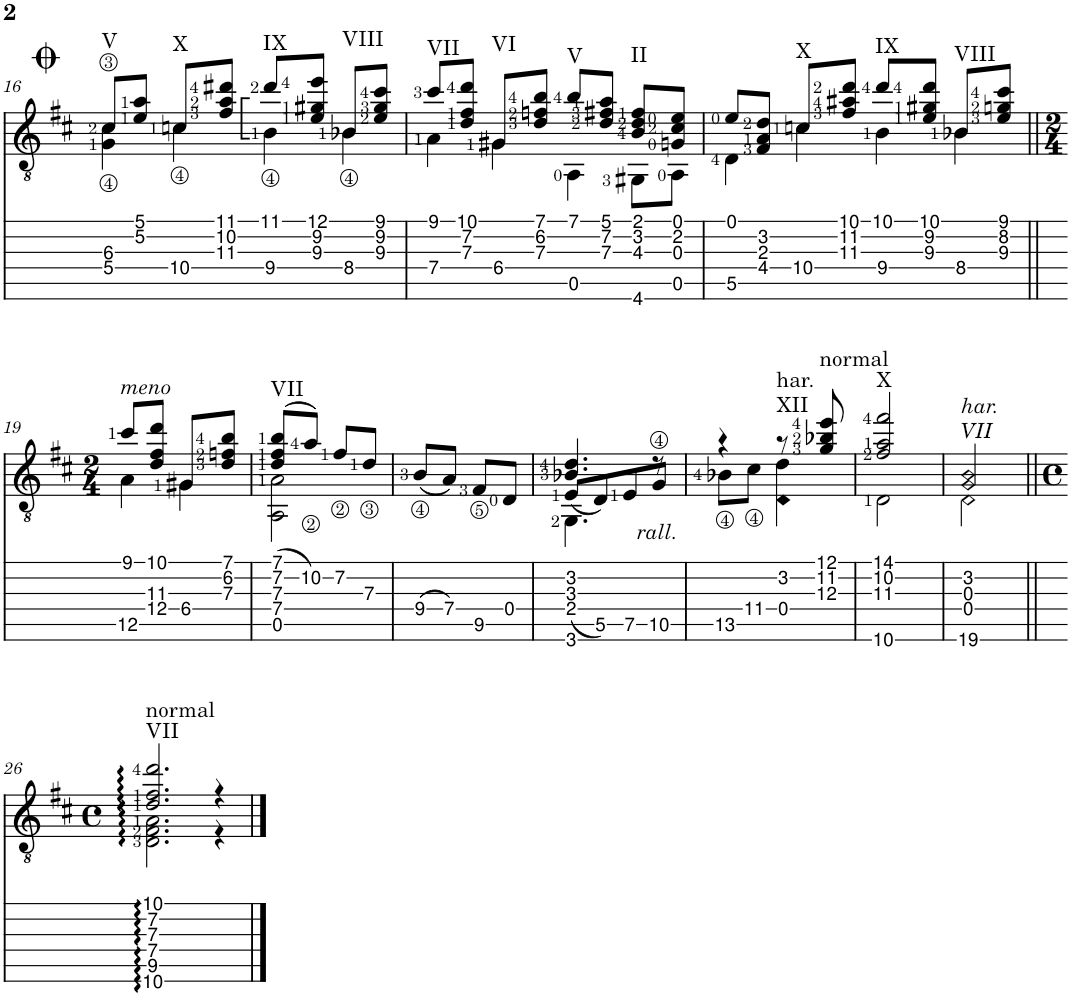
**kern	**kern
*part1	*part1
*staff2	*staff1
*I"Guitar	*
*I'Guit.	*
!!LO:PB:g=z
*	*clefGv2
*k[f#c#]	*k[f#c#]
*D:	*D:
*M4/4	*M4/4
*met(c)	*met(c)
=16	=16
*^	*^
!	!	!LO:TX:a:t=V	!
8c#L	4G 4c#	8c#/L	4G\ 4c#\
8e\ 8a\J	.	8e/ 8a/J	.
!	!	!LO:TX:a:t=X	!
8cL	4c	8cn</L	4c\
8f#\ 8a\ 8dd#\J	.	8f#/ 8a/ 8dd#X/J	.
!	!	!LO:TX:a:t=IX	!
8dd#L	4B::	8dd#/L	4B::\
8e\ 8g#\ 8ee\J	.	8e/ 8g#X/ 8ee/J	.
!	!	!LO:TX:a:t=VIII	!
8B-L	4B-	8B-X</L	4B-\
8e\ 8g#\ 8cc#\J	.	8e/ 8g#/ 8cc#/J	.
=17	=17	=17	=17
!	!	!LO:TX:a:t=VII	!
8cc#L	4A	8cc#/L	4A\
8d\ 8f#\ 8dd\J	.	8d/ 8f#/ 8dd/J	.
!	!	!LO:TX:a:t=VI	!
8G#L	4G#	8G#X/L	4G#\
8d\ 8f\ 8b\J	.	8d/ 8fn/ 8b/J	.
!	!	!LO:TX:a:t=V	!
8bL	4AA	8b/L	4AA\
8d\ 8f#\ 8a\J	.	8d/ 8f#X/ 8a/J	.
!	!	!LO:TX:a:t=II	!
8B\ 8d\ 8f#\L	8GG#L	8B/ 8d/ 8f#/L	8GG#X\L
8G\ 8c#\ 8e\J	8AAJ	8Gn/ 8c#/ 8e/J	8AA\J
=18	=18	=18	=18
8eL	4D	8e/L	4D\
8F#\ 8A\ 8d\J	.	8F#/ 8A/ 8d/J	.
!	!	!LO:TX:a:t=X	!
8cL	4c	8cn/L	4c\
8f#\ 8a#\ 8dd\J	.	8f#/ 8a#X/ 8dd/J	.
!	!	!LO:TX:a:t=IX	!
8ddL	4B	8dd/L	4B\
8e\ 8g#\ 8dd\J	.	8e/ 8g#X/ 8dd/J	.
!	!	!LO:TX:a:t=VIII	!
8B-L	4B-	8B-X/L	4B-\
8e\ 8g\ 8cc#\J	.	8e/ 8gn/ 8cc#/J	.
!!LO:LB:g=z	!!
=19||	=19||	=19||	=19||
*M2/4	*	*M2/4	*
!	!	!LO:TX:a:i:t=meno	!
8cc#L	4A	8cc#/L	4A\
8d\ 8f#\ 8dd\J	.	8d/ 8f#/ 8dd/J	.
8G#L	4G#	8G#X/L	4G#\
8d\ 8f\ 8b\J	.	8d/ 8fn/ 8b/J	.
=20	=20	=20	=20
!	!	!LO:TX:a:t=VII	!
8d\ 8f#\ 8b\L	2AA 2A	(8d/ 8f#/ 8b/L	2AA\ 2A\
8aJ	.	8a</J)	.
8f#L	.	8f#</L	.
8dJ	.	8d</J	.
*v	*v	*	*
*	*v	*v
=21	=21
8BL	(<8B</L
8AJ	8A/J)
8F#L	8F#</L
8DJ	8D/J
=22	=22
*^	*^
*	*^	*	*^
4.B- 4.d	8EL	4.GG	4.B-X/ 4.d/	(<8E/L	4.GG\
.	8DJ	.	.	8D/)	.
!	!LO:TX:a:i:t=rall.	!	!	!	!
.	8EL	.	.	8E/	.
8r	8GJ	8r	8r	8G/J	8ryy
=23	=23	=23	=23	=23	=23
*	*	*^	*	*	*^
4r	8B-L	4r	4r	4r	8B-X\L	4ryy	4ryy
.	8c#J	.	.	.	8c#\J	.	.
!	!	!	!	!LO:TX:a:t=har.	!	!	!
!	!	!	!	!LO:TX:a:t=XII	!	!	!
8r	4d	4D	4d	8r	4d\	4D\	4d
!	!	!	!	!LO:TX:a:t=normal	!	!	!
8g 8b- 8ee	.	.	.	8g/ 8b-X/ 8ee/	.	.	.
*	*v	*v	*v	*	*	*	*
*	*	*	*v	*v	*v
=24	=24	=24	=24
!	!	!LO:TX:a:t=X	!
2f# 2a 2ff#	2D	2f#/ 2a/ 2ff#/	2D\
=25	=25	=25	=25
*	*^	*	*^
!	!	!	!LO:TX:a:i:t=har.	!	!
!	!	!	!LO:TX:a:t=VII	!	!
2G 2B	2D	2A 2d 2f#	2G/ 2B/	2D\	2A 2d 2f#
*v	*v	*v	*	*	*
*	*v	*v	*v
!!LO:LB:g=z
=26||	=26||
*M4/4	*M4/4
*met(c)	*met(c)
*^	*^
*	*^	*	*^
!	!	!	!LO:TX:a:t=VII	!	!
!	!	!	!LO:TX:a:t=normal	!	!
*	*v	*v	*	*	*
*	*	*	*v	*v
2.d: 2.f#: 2.dd:	2.D: 2.F#: 2.A:	2.d/:: 2.f#/:: 2.dd/::	2.D\:: 2.F#\:: 2.A\::
4r	4r	4r	4r
*v	*v	*	*
*	*v	*v
==	==
*-	*-
